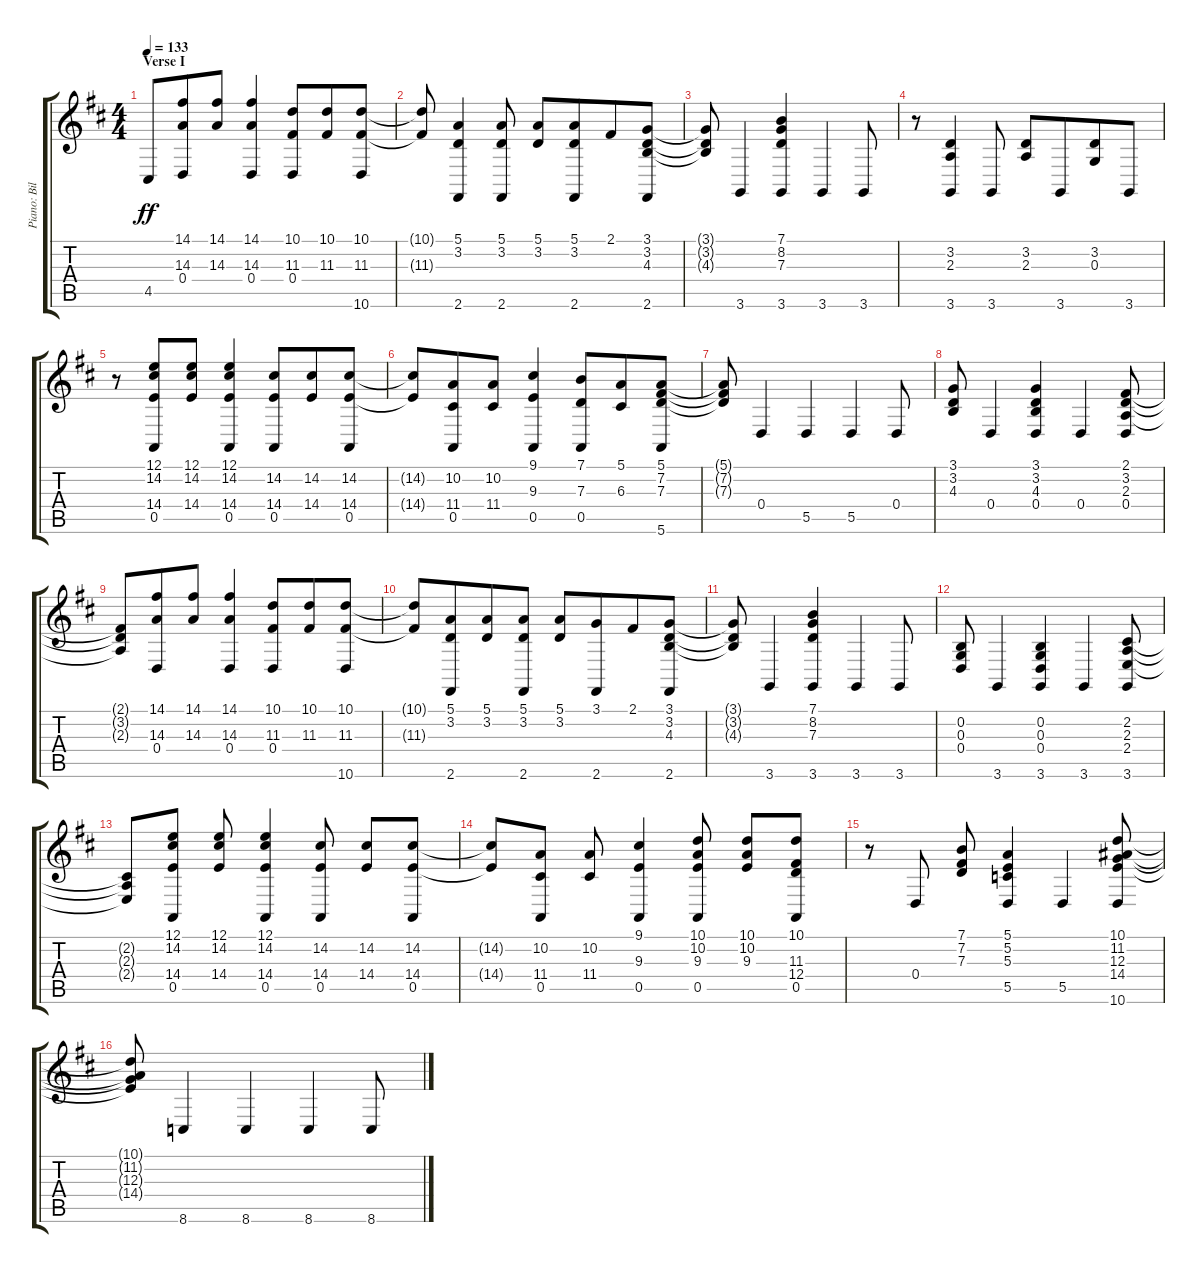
\track ("Piano: Billy" "Piano: Bil") {instrument acousticgrandpiano}
\staff {score tabs}
\tuning (E4 B3 G3 D3 A2 E2) {hide}
\ts (4 4)
\section ("" "Verse I")
\tempo 133
\clef g2
\ks d
4.5{t}.8{dy ff} (14.1 14.3 0.4).8{beam merge} (14.1 14.3).8 (14.1 14.3 0.4).4 (10.1 11.3 0.4).8{beam merge} (10.1 11.3).8 (10.1 11.3 10.6).8 |
(10.1{t} 11.3{t}).8 (5.1 3.2 2.6).4 (5.1 3.2 2.6).8{beam split} (5.1 3.2).8 (5.1 3.2 2.6).8{beam merge} 2.1.8 (3.1 3.2 4.3 2.6).8 |
(3.1{t} 3.2{t} 4.3{t}).8 3.6.4 (7.1 8.2 7.3 3.6).4 3.6.4 3.6.8 |
r.8 (3.2 2.3 3.6).4 3.6.8 (3.2 2.3).8 3.6.8{beam merge} (3.2 0.3).8 3.6.8 |
r.8 (12.1 14.2 14.4 0.5).8{beam merge} (12.1 14.2 14.4).8 (12.1 14.2 14.4 0.5).4 (14.2 14.4 0.5).8{beam merge} (14.2 14.4).8 (14.2 14.4 0.5).8 |
(14.2{t} 14.4{t}).8 (10.2 11.4 0.5).8{beam merge} (10.2 11.4).8 (9.1 9.3 0.5).4 (7.1 7.3 0.5).8{beam merge} (5.1 6.3).8 (5.1 7.2 7.3 5.6).8 |
(5.1{t} 7.2{t} 7.3{t}).8 0.4.4 5.5.4 5.5.4 0.4.8 |
(3.1 3.2 4.3).8 0.4.4 (3.1 3.2 4.3 0.4).4 0.4.4 (2.1 3.2 2.3 0.4).8 |
(2.1{t} 3.2{t} 2.3{t}).8 (14.1 14.3 0.4).8{beam merge} (14.1 14.3).8 (14.1 14.3 0.4).4 (10.1 11.3 0.4).8{beam merge} (10.1 11.3).8 (10.1 11.3 10.6).8 |
(10.1{t} 11.3{t}).8 (5.1 3.2 2.6).8{beam merge} (5.1 3.2).8 (5.1 3.2 2.6).8 (5.1 3.2).8 (3.1 2.6).8{beam merge} 2.1.8 (3.1 3.2 4.3 2.6).8 |
(3.1{t} 3.2{t} 4.3{t}).8 3.6.4 (7.1 8.2 7.3 3.6).4 3.6.4 3.6.8 |
(0.2 0.3 0.4).8 3.6.4 (0.2 0.3 0.4 3.6).4 3.6.4 (2.2 2.3 2.4 3.6).8 |
(2.2{t} 2.3{t} 2.4{t}).8 (12.1 14.2 14.4 0.5).8 (12.1 14.2 14.4).8 (12.1 14.2 14.4 0.5).4 (14.2 14.4 0.5).8 (14.2 14.4).8 (14.2 14.4 0.5).8 |
(14.2{t} 14.4{t}).8 (10.2 11.4 0.5).8 (10.2 11.4).8 (9.1 9.3 0.5).4 (10.1 10.2 9.3 0.5).8 (10.1 10.2 9.3).8 (10.1 11.3 12.4 0.5).8 |
r.8 0.4.8 (7.1 7.2 7.3).8 (5.1 5.2 5.3 5.5).4 5.5.4 (10.1 11.2 12.3 14.4 10.6).8 |
(10.1{t} 11.2{t} 12.3{t} 14.4{t}).8 8.6.4 8.6.4 8.6.4 8.6.8
